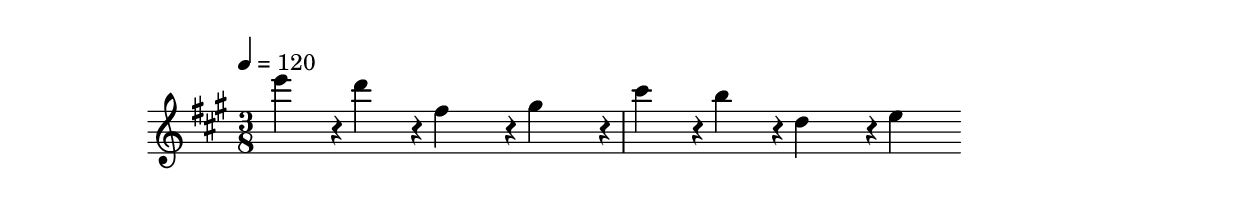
% Lily was here -- automatically converted by out/bin/midi2ly from /home/janneke/testmidi.mid
\version "2.13.54"

\layout {
  \context {
    \Voice
    \remove "Note_heads_engraver"
    \consists "Completion_heads_engraver"
    \remove "Rest_engraver"
    \consists "Completion_rest_engraver"
  }
}
\midi {
  \context {
    \Score
    midiChannelMapping = #'instrument
  }
}

\header {
texidoc="midi2ly @code{--duration-quant} preserves first note length (16)"
options="--duration-quant=16"
}

trackAchannelA = {


  \key a \major
    
  % [TEXT_EVENT] Nokia Tune
  
  \tempo 4 = 120 
  

  \key a \major
  
  \time 3/8 
  
}

trackA = <<
  \context Voice = voiceA \trackAchannelA
>>


trackBchannelB = \relative c {
  e'''4*41/192 r4*7/192 d4*41/192 r4*7/192 fis,4*89/192 r4*7/192 gis4*89/192 
  r4*7/192 
  | % 2
  cis4*41/192 r4*7/192 b4*41/192 r4*7/192 d,4*89/192 r4*7/192 e4*89/192 
}

trackB = <<
  \context Voice = voiceA \trackBchannelB
>>


\score {
  <<
    \context Staff=trackB \trackA
    \context Staff=trackB \trackB
  >>
  \layout {}
  \midi {}
}
